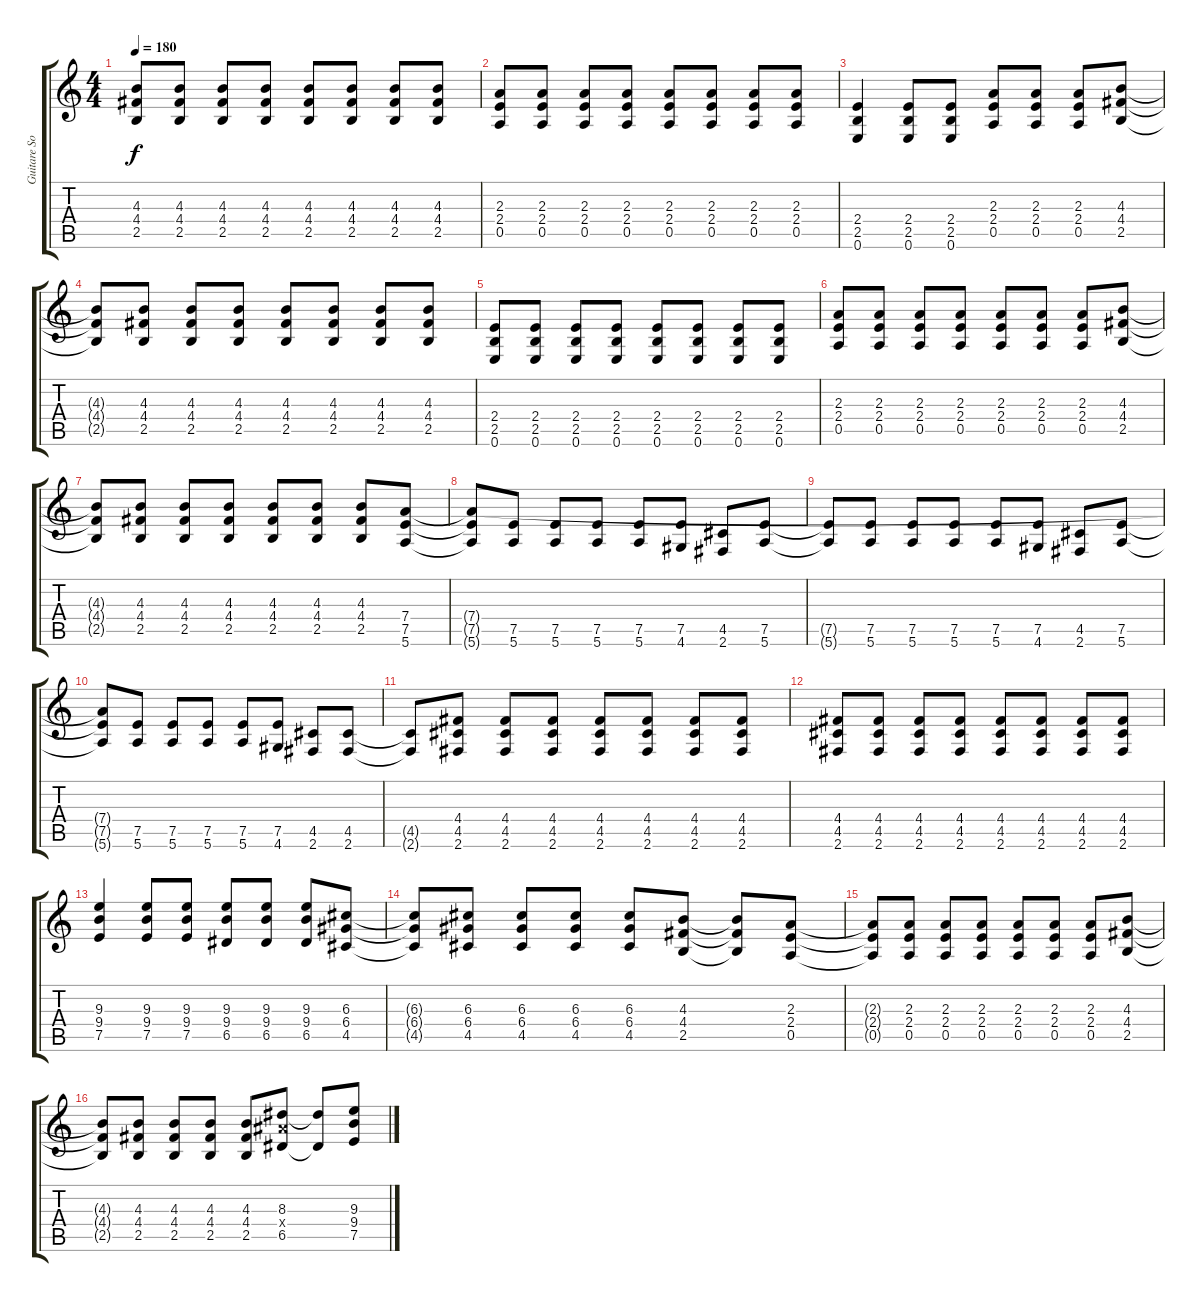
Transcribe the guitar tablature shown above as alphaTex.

\track ("Guitare Soliste - Dave" "Guitare So") {instrument distortionguitar}
\staff {score tabs}
\tuning (E4 B3 G3 D3 A2 E2) {hide}
\ts (4 4)
\tempo 180
\clef g2
\ks c
(4.3{t} 4.4{t} 2.5{t}).8{dy f} (4.3 4.4 2.5).8 (4.3 4.4 2.5).8 (4.3 4.4 2.5).8 (4.3 4.4 2.5).8 (4.3 4.4 2.5).8 (4.3 4.4 2.5).8 (4.3 4.4 2.5).8 |
(2.3 2.4 0.5).8 (2.3 2.4 0.5).8 (2.3 2.4 0.5).8 (2.3 2.4 0.5).8 (2.3 2.4 0.5).8 (2.3 2.4 0.5).8 (2.3 2.4 0.5).8 (2.3 2.4 0.5).8 |
(2.4 2.5 0.6).4 (2.4 2.5 0.6).8 (2.4 2.5 0.6).8 (2.3 2.4 0.5).8 (2.3 2.4 0.5).8 (2.3 2.4 0.5).8 (4.3 4.4 2.5).8 |
(4.3{t} 4.4{t} 2.5{t}).8 (4.3 4.4 2.5).8 (4.3 4.4 2.5).8 (4.3 4.4 2.5).8 (4.3 4.4 2.5).8 (4.3 4.4 2.5).8 (4.3 4.4 2.5).8 (4.3 4.4 2.5).8 |
(2.4 2.5 0.6).8 (2.4 2.5 0.6).8 (2.4 2.5 0.6).8 (2.4 2.5 0.6).8 (2.4 2.5 0.6).8 (2.4 2.5 0.6).8 (2.4 2.5 0.6).8 (2.4 2.5 0.6).8 |
(2.3 2.4 0.5).8 (2.3 2.4 0.5).8 (2.3 2.4 0.5).8 (2.3 2.4 0.5).8 (2.3 2.4 0.5).8 (2.3 2.4 0.5).8 (2.3 2.4 0.5).8 (4.3 4.4 2.5).8 |
(4.3{t} 4.4{t} 2.5{t}).8 (4.3 4.4 2.5).8 (4.3 4.4 2.5).8 (4.3 4.4 2.5).8 (4.3 4.4 2.5).8 (4.3 4.4 2.5).8 (4.3 4.4 2.5).8 (7.4 7.5 5.6).8 |
(7.4{t} 7.5{t} 5.6{t}).8 (7.5 5.6).8 (7.5 5.6).8 (7.5 5.6).8 (7.5 5.6).8 (7.5 4.6).8 (4.5 2.6).8 (7.5 5.6).8 |
(7.5{t} 5.6{t}).8 (7.5 5.6).8 (7.5 5.6).8 (7.5 5.6).8 (7.5 5.6).8 (7.5 4.6).8 (4.5 2.6).8 (7.5 5.6).8 |
(7.4{t} 7.5{t} 5.6{t}).8 (7.5 5.6).8 (7.5 5.6).8 (7.5 5.6).8 (7.5 5.6).8 (7.5 4.6).8 (4.5 2.6).8 (4.5 2.6).8 |
(4.5{t} 2.6{t}).8 (4.4 4.5 2.6).8 (4.4 4.5 2.6).8 (4.4 4.5 2.6).8 (4.4 4.5 2.6).8 (4.4 4.5 2.6).8 (4.4 4.5 2.6).8 (4.4 4.5 2.6).8 |
(4.4 4.5 2.6).8 (4.4 4.5 2.6).8 (4.4 4.5 2.6).8 (4.4 4.5 2.6).8 (4.4 4.5 2.6).8 (4.4 4.5 2.6).8 (4.4 4.5 2.6).8 (4.4 4.5 2.6).8 |
(9.3 9.4 7.5).4 (9.3 9.4 7.5).8 (9.3 9.4 7.5).8 (9.3 9.4 6.5).8 (9.3 9.4 6.5).8 (9.3 9.4 6.5).8 (6.3 6.4 4.5).8 |
(6.3{t} 6.4{t} 4.5{t}).8 (6.3 6.4 4.5).8 (6.3 6.4 4.5).8 (6.3 6.4 4.5).8 (6.3 6.4 4.5).8 (4.3 4.4 2.5).8 (4.3{t} 4.4{t} 2.5{t}).8 (2.3 2.4 0.5).8 |
(2.3{t} 2.4{t} 0.5{t}).8 (2.3 2.4 0.5).8 (2.3 2.4 0.5).8 (2.3 2.4 0.5).8 (2.3 2.4 0.5).8 (2.3 2.4 0.5).8 (2.3 2.4 0.5).8 (4.3 4.4 2.5).8 |
(4.3{t} 4.4{t} 2.5{t}).8 (4.3 4.4 2.5).8 (4.3 4.4 2.5).8 (4.3 4.4 2.5).8 (4.3 4.4 2.5).8 (8.3 8.4{x} 6.5).8 (8.3{t} 6.5{t}).8 (9.3 9.4 7.5).8
